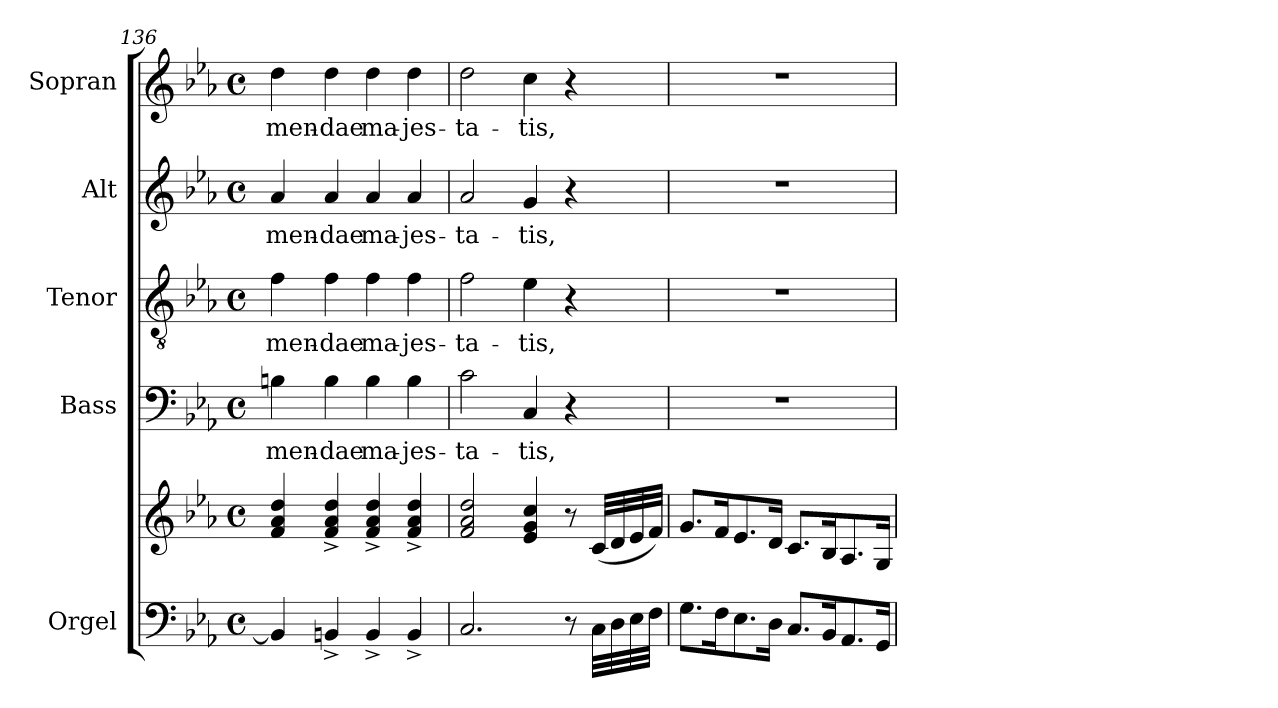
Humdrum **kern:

**kern	**kern	**kern	**text	**kern	**text	**kern	**text	**kern	**text
*part5	*part5	*part4	*part4	*part3	*part3	*part2	*part2	*part1	*part1
*staff6	*staff5	*staff4	*staff4	*staff3	*staff3	*staff2	*staff2	*staff1	*staff1
*I"Orgel	*	*I"Bass	*	*I"Tenor	*	*I"Alt	*	*I"Sopran	*
*I'Org.	*	*I'B.	*	*I'T.	*	*I'A.	*	*I'S.	*
*clefF4	*clefG2	*clefF4	*	*clefGv2	*	*clefG2	*	*clefG2	*
*k[b-e-a-]	*k[b-e-a-]	*k[b-e-a-]	*	*k[b-e-a-]	*	*k[b-e-a-]	*	*k[b-e-a-]	*
*E-:	*E-:	*E-:	*	*E-:	*	*E-:	*	*E-:	*
*M4/4	*M4/4	*M4/4	*	*M4/4	*	*M4/4	*	*M4/4	*
*met(c)	*met(c)	*met(c)	*	*met(c)	*	*met(c)	*	*met(c)	*
=136	=136	=136	=136	=136	=136	=136	=136	=136	=136
!	!	!	!LO:LY:b	!	!LO:LY:b	!	!LO:LY:b	!	!LO:LY:b
4BB/]	4f/ 4a-/ 4dd/	4Bn\	-men-	4f\	-men-	4a-/	-men-	4dd\	-men-
!	!	!	!LO:LY:b	!	!LO:LY:b	!	!LO:LY:b	!	!LO:LY:b
4BBn^</	4f/^< 4a-/^< 4dd/^<	4B\	-dae	4f\	-dae	4a-/	-dae	4dd\	-dae
!	!	!	!LO:LY:b	!	!LO:LY:b	!	!LO:LY:b	!	!LO:LY:b
4BB^</	4f/^< 4a-/^< 4dd/^<	4B\	ma-	4f\	ma-	4a-/	ma-	4dd\	ma-
!	!	!	!LO:LY:b	!	!LO:LY:b	!	!LO:LY:b	!	!LO:LY:b
4BB^</	4f/^< 4a-/^< 4dd/^<	4B\	-jes-	4f\	-jes-	4a-/	-jes-	4dd\	-jes-
=137	=137	=137	=137	=137	=137	=137	=137	=137	=137
!	!	!	!LO:LY:b	!	!LO:LY:b	!	!LO:LY:b	!	!LO:LY:b
2.C/	2f/ 2a-/ 2dd/	2c\	-ta-	2f\	-ta-	2a-/	-ta-	2dd\	-ta-
!	!	!	!LO:LY:b	!	!LO:LY:b	!	!LO:LY:b	!	!LO:LY:b
.	4e-/ 4g/ 4cc/	4C/	-tis,	4e-\	-tis,	4g/	-tis,	4cc\	-tis,
8r	8r	4r	.	4r	.	4r	.	4r	.
32C\LLL	(<32c/LLL	.	.	.	.	.	.	.	.
32D\	32d/	.	.	.	.	.	.	.	.
32E-\	32e-/	.	.	.	.	.	.	.	.
32F\JJJ	32f/JJJ)	.	.	.	.	.	.	.	.
=138	=138	=138	=138	=138	=138	=138	=138	=138	=138
8.G\L	8.g/L	1r	.	1r	.	1r	.	1r	.
16F\k	16f/k	.	.	.	.	.	.	.	.
8.E-\	8.e-/	.	.	.	.	.	.	.	.
16D\Jk	16d/Jk	.	.	.	.	.	.	.	.
8.C/L	8.c/L	.	.	.	.	.	.	.	.
16BB-/k	16B-/k	.	.	.	.	.	.	.	.
8.AA-/	8.A-/	.	.	.	.	.	.	.	.
16GG/Jk	16G/Jk	.	.	.	.	.	.	.	.
=	=	=	=	=	=	=	=	=	=
*-	*-	*-	*-	*-	*-	*-	*-	*-	*-
